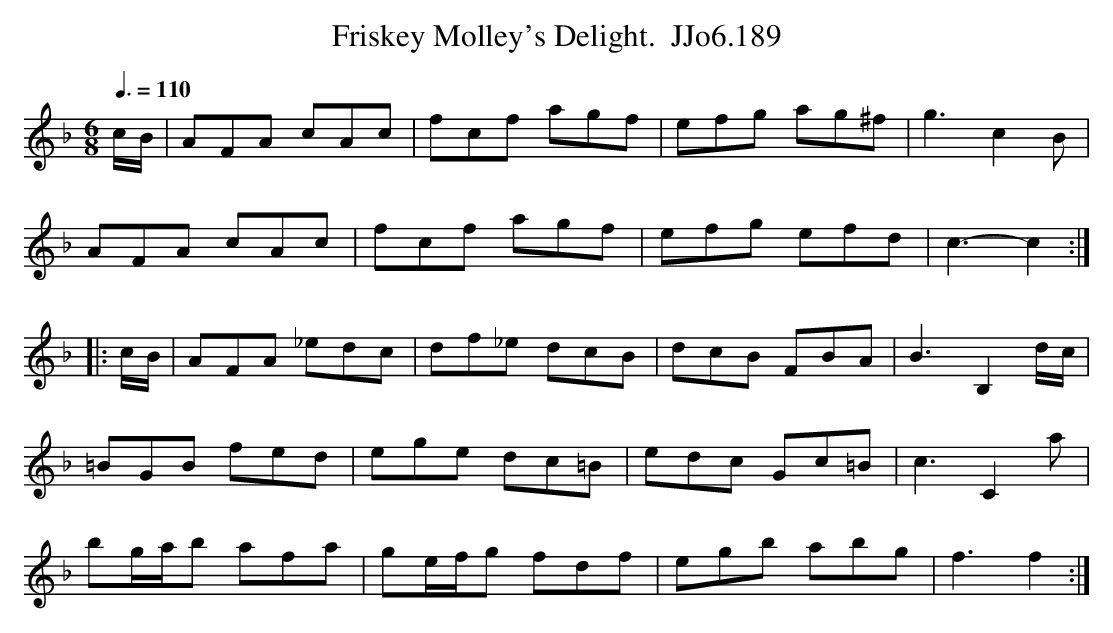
X:1
T:Friskey Molley's Delight.  JJo6.189
M:6/8
L:1/8
Q:3/8=110
K:F
c/B/|AFA cAc|fcf agf|efg ag^f|g3 c2B|
AFA cAc|fcf agf|efg efd|c3-c2:|
|: c/B/|AFA _edc|df_e dcB|dcB FBA|B3 B,2 d/c/|
=BGB fed|ege dc=B|edc Gc=B|c3 C2a|
bg/a/b afa|ge/f/g fdf|egb abg|f3 f2 :|
